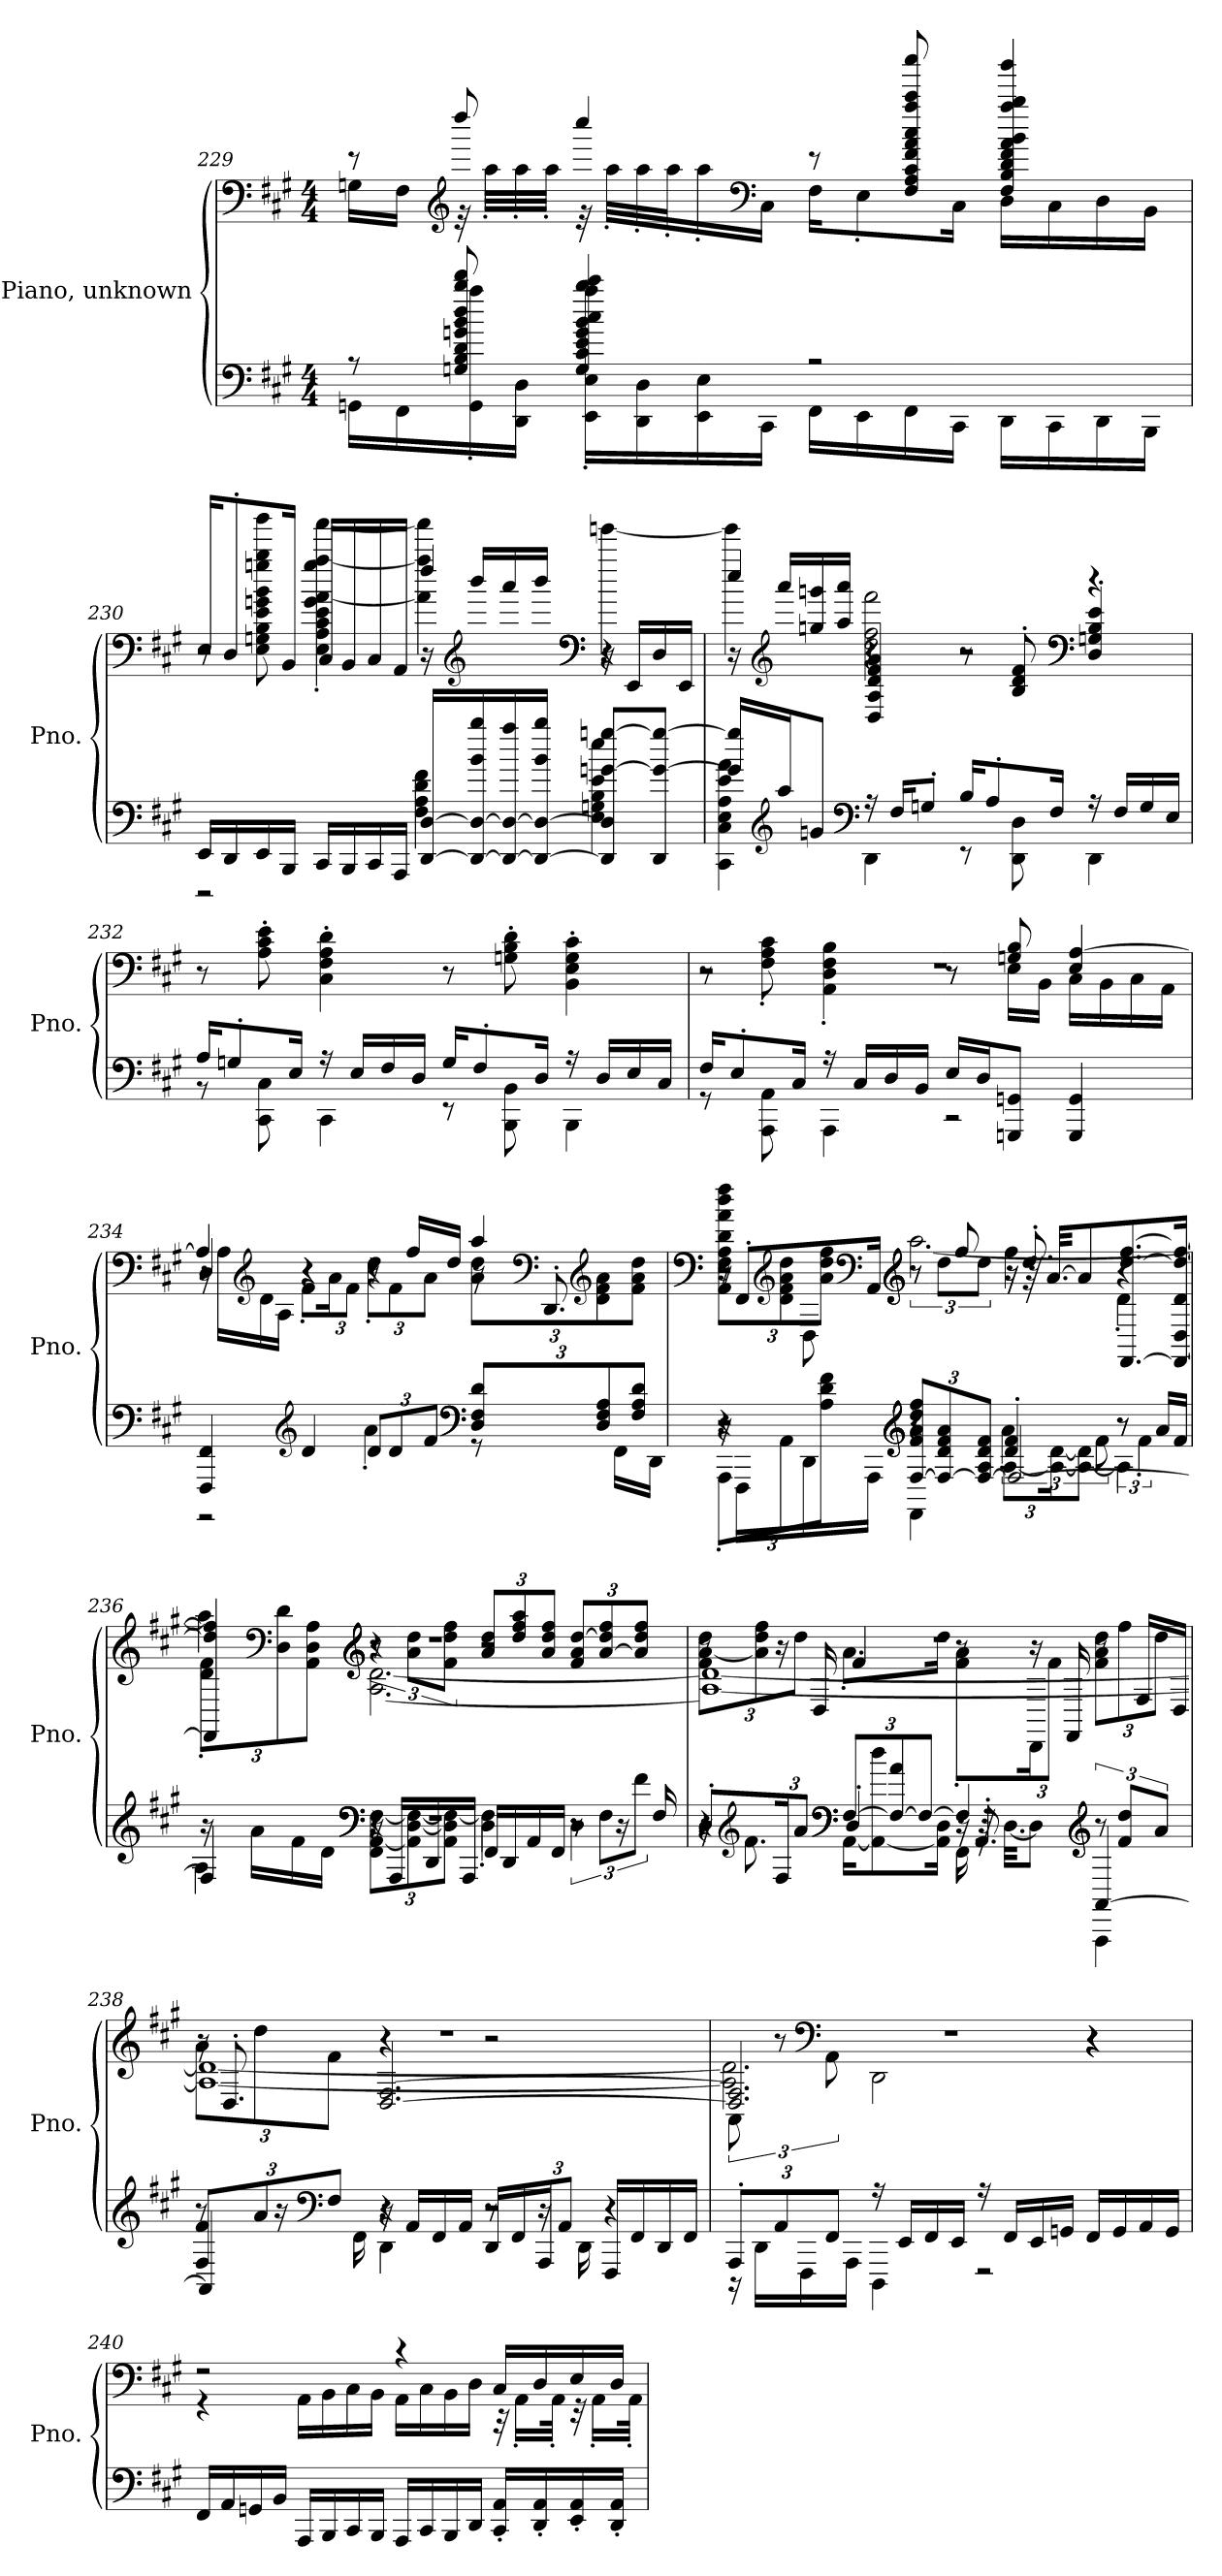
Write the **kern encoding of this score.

**kern	**kern
*part1	*part1
*staff2	*staff1
*I"Piano, unknown	*
*I'Pno.	*
!!LO:LB:g=z
*clefF4	*clefF4
*k[f#c#g#]	*k[f#c#g#]
*M4/4	*M4/4
=229	=229
*^	*^
8r	16GGn\LL	8r	16Gn\LL
.	16FF#\	.	16F#\JJ
*	*	*clefG2	*
8Gn/ 8B/ 8d/ 8gn/ 8b/ 8dd/ 8bb/ 8ddd/	16GG\' 16aa\'	8dddd/	32r
.	.	.	32aa'\LLL
.	16DD\ 16D\JJ	.	32aa'\
.	.	.	32aa'\JJJ
4G/ 4c#/ 4e/ 4g/ 4b/ 4cc#/ 4bb/ 4ccc#/	16EE\' 16E\' 16aa\'LL	4cccc#/	32r
.	.	.	32aa'\LLL
.	16DD\ 16D\	.	32aa'\
.	.	.	32aa'\J
.	16EE\ 16E\	.	16aa'\
*	*	*clefF4	*
.	16CC#\JJ	.	16C#\JJ
2r	16FF#\LL	8r	16F#\KL
.	16EE\	.	8E'\
.	16FF#\	8F#/ 8A/ 8c#/ 8f#/ 8a/ 8cc#/ 8aa/ 8ccc#/ 8cccc#/	.
.	16CC#\JJ	.	16C#\Jk
.	16DD\LL	4F#/ 4B/ 4d/ 4f#/ 4a/ 4b/ 4aa/ 4bb/ 4bbb/	16D\LL
.	16CC#\	.	16C#\
.	16DD\	.	16D\
.	16BBB\JJ	.	16BB\JJ
!!LO:LB:g=z
=230	=230	=230	=230
*	*	*	*^
16EE/LL	2r	2r	8r	16E/KL
16DD/	.	.	.	8D'/
16EE/	.	.	8E\ 8Gn\ 8B\ 8e\ 8gn\ 8b\ 8ggn\ 8bb\ 8bbb\	.
16BBB/JJ	.	.	.	16BB/Jk
16CC#/LL	.	.	4E\' 4A\' 4c#\' 4e\' 4g\' [4a\' 4gg\' [4aa\' [4aaa\'	16C#/LL
16BBB/	.	.	.	16BB/
16CC#/	.	.	.	16C#/
16AAA/JJ	.	.	.	16AA/JJ
[16DD/ [16D/LL	4F#\ 4A\ 4d\ 4f#\	4ff#/	4a\] 4aa\] 4aaa\]	16r
*	*	*clefG2	*	*
16DD/_ 16D/_ 16b/ 16bb/	.	.	.	16bbb/LL
16DD/_ 16D/_ 16aa/	.	.	.	16aaa/
16DD/_ 16D/_ 16b/ 16bb/JJ	.	.	.	16bbb/JJ
*	*	*clefF4	*	*
8DD/] 8D/] [8gn/ [8ggn/L	4E\ 4Gn\ 4B\ 4e\ 4ee\	4r	[4gggn\	16r
.	.	.	.	16EE/LL
8DD/ 8g/_ 8gg/_J	.	.	.	16D/
.	.	.	.	16EE/JJ
!!LO:LB:g=z	!!	!!
=231	=231	=231	=231	=231
16g/] 16gg/]LL	4CC#\ 4C#\ 4E\ 4A\ 4e\ 4a\	4ee/	4ggg\]	16r
*clefG2	*	*clefG2	*	*
16aa/J	.	.	.	16aaa/LL
8gn/J	.	.	.	16ggn/ 16gggn/
.	.	.	.	16aa/ 16aaa/JJ
*clefF4	*	*	*	*
16r	4DD\	4r	2dd\ 2ff#\ 2fff#\	4D/ 4A/ 4d/ 4f#/ 4a/
16F#/KL	.	.	.	.
8Gn'/J	.	.	.	.
16B/KL	8r	2r	.	8r
8A'/	.	.	.	.
.	8DD\ 8D\	.	.	8B/' 8d/' 8f#/'
16F#/Jk	.	.	.	.
*	*	*clefF4	*	*
16r	4DD\	.	4r	4D/' 4Gn/' 4B/' 4e/'
16F#/LL	.	.	.	.
16G/	.	.	.	.
16E/JJ	.	.	.	.
*	*	*v	*v	*v
=232	=232	=232
16A/KL	8r	8r
8Gn'/	.	.
.	8CC#\ 8C#\	8A\' 8c#\' 8e\'
16E/Jk	.	.
16r	4CC#\	4C#\' 4F#\' 4A\' 4d\'
16E/LL	.	.
16F#/	.	.
16D/JJ	.	.
16G/KL	8r	8r
8F#'/	.	.
.	8BBB\ 8BB\	8Gn\' 8B\' 8d\'
16D/Jk	.	.
16r	4BBB\	4BB\' 4E\' 4G\' 4c#\'
16D/LL	.	.
16E/	.	.
16C#/JJ	.	.
!!LO:LB:g=z
=233	=233	=233
*	*	*^
*	*	*	*^
16F#/KL	8r	1r	8r	2r
8E'/	.	.	.	.
.	8AAA\ 8AA\	.	8F#\' 8A\' 8c#\'	.
16C#/Jk	.	.	.	.
16r	4AAA\	.	4AA\' 4D\' 4F#\' 4B\'	.
16C#/LL	.	.	.	.
16D/	.	.	.	.
16BB/JJ	.	.	.	.
16E/LL	2r	.	8r	8r
16D/J	.	.	.	.
8GGGn/ 8GGn/J	.	.	16E\LL	8Gn/ 8B/
.	.	.	16BB\JJ	.
4GGG/ 4GG/	.	.	16C#\LL	4E/ [4A/
.	.	.	16BB\	.
.	.	.	16C#\	.
.	.	.	16AA\JJ	.
=234	=234	=234	=234	=234
4FFF#/ 4FF#/	2r	4D/	16r	4A/]
.	.	.	16A\LL	.
*	*	*clefG2	*	*
.	.	.	16d\	.
.	.	.	16A\JJ	.
*clefG2	*	*	*	*
4d/	.	4r	8f#'\L	4r
*	*	*	*Xbrackettup	*
.	.	.	24a\K	.
.	.	.	12f#\J	.
*Xbrackettup	*	*	*	*
12d/L	4a'\	4r	12dd'\L	8r
12d/	.	.	12f#\	.
.	.	.	.	16ff#/LL
12f#/J	.	.	12a\J	.
.	.	.	.	16dd/JJ
*clefF4	*	*	*	*
12D/ 12F#/ 12d/L	8r	4aa/	12a\ 12dd\L	16r
*	*	*clefF4	*	*
.	.	.	.	8.DD'/
*	*	*clefG2	*	*
12D/ 12F#/ 12A/	.	.	12d\ 12f#\ 12a\	.
.	16FF#\LL	.	.	.
12F#/ 12A/ 12d/J	.	.	12f#\ 12a\ 12dd\J	.
.	16DD\JJ	.	.	.
*v	*v	*	*	*
*	*v	*v	*v
!!LO:LB:g=z
=235	=235
*	*clefF4
*^	*^
*	*^	*	*^
*	*	*^	*	*	*^
2r	12AAA'\L	4r	16r	2r	12AA\ 12F#\ 12A\ 12d\ 12a\ 12dd\ 12ff#\L	16r	8r
.	.	.	16FFF#\LL	.	.	8FF#'/L	.
*	*	*	*	*clefG2	*	*	*
.	12AA\	.	.	.	12d\ 12f#\ 12a\ 12dd\	.	.
.	.	.	16DD\	.	.	.	8D\
.	12A\ 12d\ 12f#\J	.	.	.	12a\ 12dd\ 12ff#\J	.	.
*	*	*	*	*clefF4	*	*	*
.	.	.	16AAA\JJ	.	.	16AA/Jk	.
*clefG2	*	*	*	*clefG2	*	*	*
*	*	*	*	*	*brackettup	*	*
.	4r	[12F#/ 12f#/ 12a/ 12dd/ 12ff#/L	4FF#\	.	12r	8r	[2.aa\
.	.	12F#/_ 12d/ 12f#/ 12a/	.	.	12dd\L	.	.
.	.	.	.	.	.	8ff#/	.
.	.	12F#/_ 12A/ 12d/ 12f#/J	.	.	12dd\J	.	.
*	*brackettup	*	*Xbrackettup	*	*	*	*
4d/' 4f#/'	6a'\	2F#/_	[12A\L	16r	4ff#\	16r	.
.	.	.	.	8.dd'/	.	64r	.
.	.	.	.	.	.	[32.a/KKL	.
.	.	.	24A\_ [24d\K	.	.	.	.
.	.	.	8A\_ 8d\]J	.	.	8a/]	.
.	12f#\	.	.	.	.	.	.
8r	12r	.	4A\]	4r	4d'\	[8.FF#/ [8.dd/ [8.ff#/	.
.	6f#'\	.	.	.	.	.	.
16a/LL	.	.	.	.	.	.	.
16f#/JJ	.	.	.	.	.	16FF#/_ 16D/ 16d/ 16dd/_ 16ff#/_Jk	.
!!LO:PB:g=z	!!	!!	!!
=236	=236	=236	=236	=236	=236	=236	=236
*	*	*	*	*	*Xbrackettup	*	*
1r	16r	4F#/]	4A\	1r	12d\' 12f#\'L	4FF#/] 4dd/] 4ff#/]	4aa\]
.	16a\LL	.	.	.	.	.	.
*	*	*	*	*clefF4	*	*	*
.	.	.	.	.	12D\ 12d\	.	.
.	16f#\	.	.	.	.	.	.
.	.	.	.	.	12AA\ 12D\ 12A\J	.	.
.	16d\JJ	.	.	.	.	.	.
*clefF4	*	*	*	*clefG2	*	*	*
*	*	*	*	*	*brackettup	*	*
.	12FF#\ [12AA\ [12F#\L	16r	4r	.	12r	4r	[2.A\ [2.d\
.	.	16AAA/LL	.	.	.	.	.
.	12AA\] [12D\ 12F#\_	.	.	.	12a\ 12dd\L	.	.
.	.	16DD/	.	.	.	.	.
.	12AA\ 12D\] 12F#\_J	.	.	.	12f#\ 12dd\ 12ff#\J	.	.
.	.	16AAA/JJ	.	.	.	.	.
*	*	*	*	*	*	*Xbrackettup	*
.	4F#\]	16FF#/LL	4D'\	.	2r	12a/ 12dd/L	.
.	.	16DD/	.	.	.	.	.
.	.	.	.	.	.	12dd/ 12ff#/ 12aa/	.
.	.	16AA/	.	.	.	.	.
.	.	.	.	.	.	12a/ 12dd/ 12ff#/J	.
.	.	16FF#/JJ	.	.	.	.	.
*	*brackettup	*	*	*	*	*	*
.	12r	8r	4D\	.	.	12f#/ 12a/ [12dd/L	.
.	12F#\L	.	.	.	.	[12a/ 12dd/] 12ff#/	.
.	.	16r	.	.	.	.	.
.	12f#\J	.	.	.	.	12a/] 12dd/ 12ff#/J	.
.	.	16F#/	.	.	.	.	.
*	*	*v	*v	*	*	*	*
!!LO:LB:g=z	!!	!!	!!
=237	=237	=237	=237	=237	=237	=237
8D'/L	16r	4r	1r	12f#\ [12a\ 12dd\L	8r	1A_ 1d_
*clefG2	*	*	*	*	*	*
.	8.f#\	.	.	.	.	.
.	.	.	.	12a\] 12dd\ 12ff#\	.	.
*Xbrackettup	*	*	*	*	*	*
24F#/K	.	.	.	.	16r	.
12a/J	.	.	.	12dd\J	.	.
.	.	.	.	.	16D/	.
*clefF4	*	*	*	*	*	*
[12F#/L	[16AA\KL	4D'/	.	8.a'\L	4f#/	.
.	8AA\_ 8dd\	.	.	.	.	.
12F#/_ 12a/	.	.	.	.	.	.
12F#/J_	.	.	.	.	.	.
.	16AA\] 16D\Jk	.	.	16dd\Jk	.	.
4F#/]	16FF#\	16r	.	8f#\' 8a\'L	8r	.
.	64r	8.AA'/	.	.	.	.
.	[32.D\KKL	.	.	.	.	.
.	8D\J]	.	.	24DD\K	16r	.
.	.	.	.	12f#\J	.	.
.	.	.	.	.	16FF#/	.
*clefG2	*	*	*	*	*	*
*brackettup	*	*	*	*	*	*
12r	4AAA\	[4AA/	.	12f#\ 12a\ 12dd\L	8r	.
12f#/ 12dd/L	.	.	.	12ff#\	.	.
.	.	.	.	.	16F#/LL	.
12a/J	.	.	.	12dd\J	.	.
.	.	.	.	.	16D/JJ	.
!!LO:LB:g=z	!!	!!	!!
=238	=238	=238	=238	=238	=238	=238
*Xbrackettup	*	*	*	*	*	*
12F#/ 12f#/L	8r	4AA/]	1r	12a\L	16r	1A_ 1d_
.	.	.	.	.	8.D'/	.
12a/	.	.	.	12dd\	.	.
.	16r	.	.	.	.	.
*clefF4	*	*	*	*	*	*
12F#/J	.	.	.	12f#\J	.	.
.	16FF#\	.	.	.	.	.
16r	4DD\	4r	.	4r	[2.D/ [2.F#/	.
16AA/LL	.	.	.	.	.	.
16FF#/	.	.	.	.	.	.
16AA/JJ	.	.	.	.	.	.
16DD/LL	8r	2r	.	2r	.	.
16FF#/	.	.	.	.	.	.
24AAA/J	16r	.	.	.	.	.
12AA/J	.	.	.	.	.	.
.	16DD\	.	.	.	.	.
16FFF#/LL	4r	.	.	.	.	.
16FF#/	.	.	.	.	.	.
16DD/	.	.	.	.	.	.
16FF#/JJ	.	.	.	.	.	.
*	*v	*v	*	*	*	*
=239	=239	=239	=239	=239	=239
*	*	*	*brackettup	*	*
12AAA'/L	16r	1r	12AA\	2.D/] 2.F#/]	2.A\] 2.d\]
.	16DD\LL	.	.	.	.
12AA/	.	.	12r	.	.
.	16FFF#\	.	.	.	.
*	*	*clefF4	*	*	*
12FF#/J	.	.	12AA\	.	.
.	16AAA\JJ	.	.	.	.
16r	4DDD\	.	2DD\	.	.
16EE/LL	.	.	.	.	.
16FF#/	.	.	.	.	.
16EE/JJ	.	.	.	.	.
16r	2r	.	.	.	.
16FF#/LL	.	.	.	.	.
16EE/	.	.	.	.	.
16GGn/JJ	.	.	.	.	.
16FF#/LL	.	.	4r	4r	4r
16GG/	.	.	.	.	.
16AA/	.	.	.	.	.
16GG/JJ	.	.	.	.	.
*v	*v	*	*	*	*
*	*	*v	*v	*v
!!LO:LB:g=z
=240	=240	=240
16FF#/LL	2r	4r
16AA/	.	.
16GGn/	.	.
16BB/JJ	.	.
16AAA/LL	.	16AA\LL
16BBB/	.	16BB\
16CC#/	.	16C#\
16BBB/JJ	.	16BB\JJ
16AAA/LL	4r	16AA\LL
16CC#/	.	16C#\
16BBB/	.	16BB\
16DD/JJ	.	16D\JJ
16CC#/' 16AA/'LL	16C#/LL	32r
.	.	16AA'\LL
16DD/' 16AA/'	16D/	.
.	.	32AA'\JJk
16EE/' 16AA/'	16E/	32r
.	.	16AA'\LL
16DD/' 16AA/'JJ	16D/JJ	.
.	.	32AA'\JJk
*	*v	*v
=	=
*-	*-
